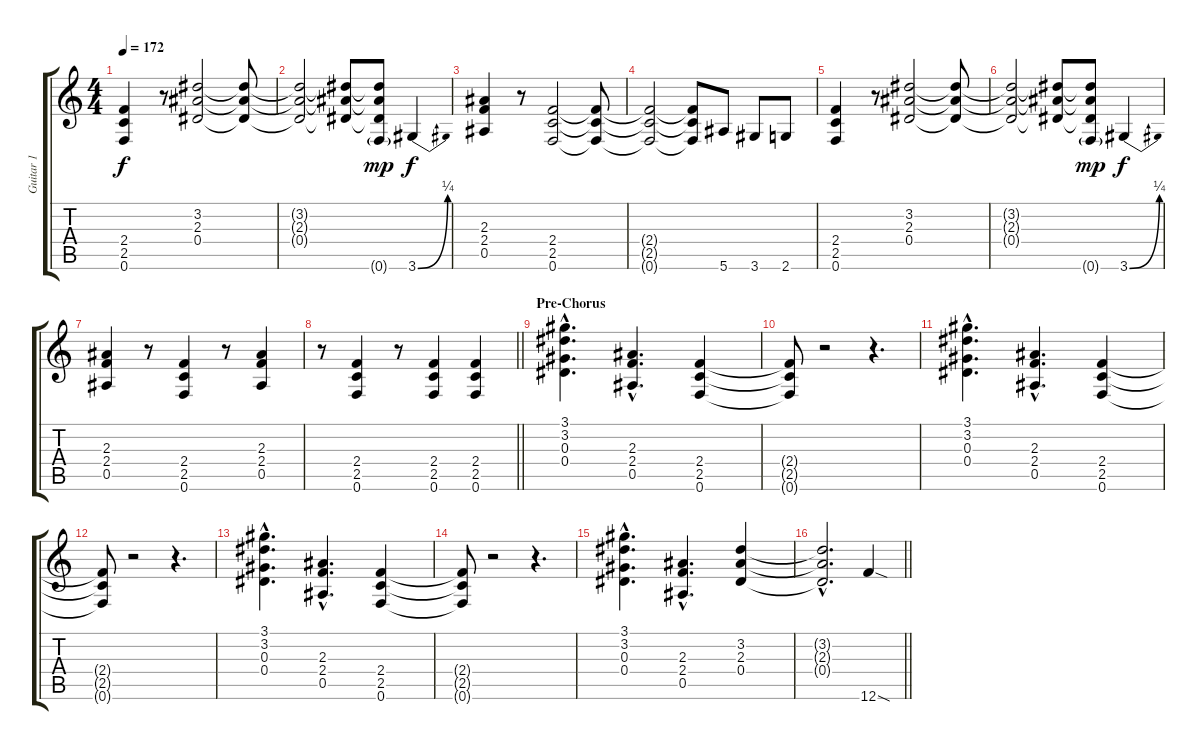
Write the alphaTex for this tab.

\track ("Guitar 1" "Guitar 1") {instrument distortionguitar}
\staff {score tabs}
\tuning (F4 C4 Ab3 Eb3 Bb2 F2) {hide}
\ts (4 4)
\tempo 172
\clef g2
\ks c
(2.4 2.5 0.6).4{dy f} r.8 (3.2 2.3 0.4).2 (3.2{t} 2.3{t} 0.4{t}).8 |
(3.2{t} 2.3{t} 0.4{t}).2 (3.2{t} 2.3{t} 0.4{t}).8 (3.2{t} 2.3{t} 0.4{t} 0.6{g}).8{dy mp} 3.6{be (bend 0 0 60 1)}.4{dy f} |
(2.3 2.4 0.5).4 r.8 (2.4 2.5 0.6).2 (2.4{t} 2.5{t} 0.6{t}).8 |
(2.4{t} 2.5{t} 0.6{t}).2 (2.4{t} 2.5{t} 0.6{t}).8 5.6.8 3.6.8 2.6.8 |
(2.4 2.5 0.6).4 r.8 (3.2 2.3 0.4).2 (3.2{t} 2.3{t} 0.4{t}).8 |
(3.2{t} 2.3{t} 0.4{t}).2 (3.2{t} 2.3{t} 0.4{t}).8 (3.2{t} 2.3{t} 0.4{t} 0.6{g}).8{dy mp} 3.6{be (bend 0 0 60 1)}.4{dy f} |
(2.3 2.4 0.5).4 r.8 (2.4 2.5 0.6).4 r.8 (2.3 2.4 0.5).4 |
\barLineRight lightlight
r.8 (2.4 2.5 0.6).4 r.8 (2.4 2.5 0.6).4 (2.4 2.5 0.6).4 |
\section ("" "Pre-Chorus")
(3.1{hac} 3.2{hac} 0.3{hac} 0.4{hac}).4{d} (2.3{hac} 2.4{hac} 0.5{hac}).4{d} (2.4 2.5 0.6).4 |
(2.4{t} 2.5{t} 0.6{t}).8 r.2 r.4{d} |
(3.1{hac} 3.2{hac} 0.3{hac} 0.4{hac}).4{d} (2.3{hac} 2.4{hac} 0.5{hac}).4{d} (2.4 2.5 0.6).4 |
(2.4{t} 2.5{t} 0.6{t}).8 r.2 r.4{d} |
(3.1{hac} 3.2{hac} 0.3{hac} 0.4{hac}).4{d} (2.3{hac} 2.4{hac} 0.5{hac}).4{d} (2.4 2.5 0.6).4 |
(2.4{t} 2.5{t} 0.6{t}).8 r.2 r.4{d} |
(3.1{hac} 3.2{hac} 0.3{hac} 0.4{hac}).4{d} (2.3{hac} 2.4{hac} 0.5{hac}).4{d} (3.2 2.3 0.4).4 |
\barLineRight lightlight
(3.2{hac t} 2.3{hac t} 0.4{hac t}).2{d} 12.6{sod}.4
